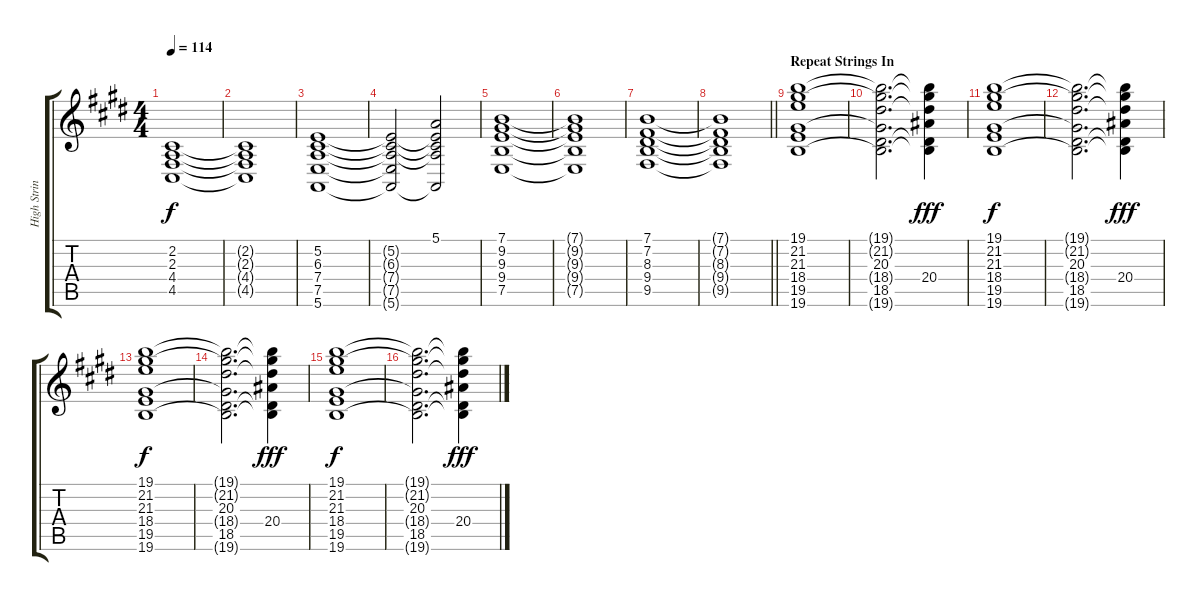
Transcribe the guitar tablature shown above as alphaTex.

\track ("High Strings" "High Strin") {instrument stringensemble2}
\staff {score tabs}
\tuning (E4 B3 G3 D3 A2 E2) {hide}
\ts (4 4)
\tempo 114
\clef g2
\ks e
(2.2 2.3 4.4 4.5).1{dy f} |
(2.2{t} 2.3{t} 4.4{t} 4.5{t}).1 |
(5.2 6.3 7.4 7.5 5.6).1 |
(5.2{t} 6.3{t} 7.4{t} 7.5{t} 5.6{t}).2 (5.1 5.2{t} 6.3{t} 7.4{t} 5.6{t}).2 |
(7.1 9.2 9.3 9.4 7.5).1 |
(7.1{t} 9.2{t} 9.3{t} 9.4{t} 7.5{t}).1 |
(7.1 7.2 8.3 9.4 9.5).1 |
\barLineRight lightlight
(7.1{t} 7.2{t} 8.3{t} 9.4{t} 9.5{t}).1 |
\section ("" "Repeat Strings In")
(19.1 21.2 21.3 18.4 19.5 19.6).1 |
(19.1{t} 21.2{t} 20.3 18.4{t} 18.5 19.6{t}).2{d} (19.1{t} 21.2{t} 20.3{t} 20.4 18.5{t} 19.6{t}).4{dy fff} |
(19.1 21.2 21.3 18.4 19.5 19.6).1{dy f} |
(19.1{t} 21.2{t} 20.3 18.4{t} 18.5 19.6{t}).2{d} (19.1{t} 21.2{t} 20.3{t} 20.4 18.5{t} 19.6{t}).4{dy fff} |
(19.1 21.2 21.3 18.4 19.5 19.6).1{dy f} |
(19.1{t} 21.2{t} 20.3 18.4{t} 18.5 19.6{t}).2{d} (19.1{t} 21.2{t} 20.3{t} 20.4 18.5{t} 19.6{t}).4{dy fff} |
(19.1 21.2 21.3 18.4 19.5 19.6).1{dy f} |
(19.1{t} 21.2{t} 20.3 18.4{t} 18.5 19.6{t}).2{d} (19.1{t} 21.2{t} 20.3{t} 20.4 18.5{t} 19.6{t}).4{dy fff}
